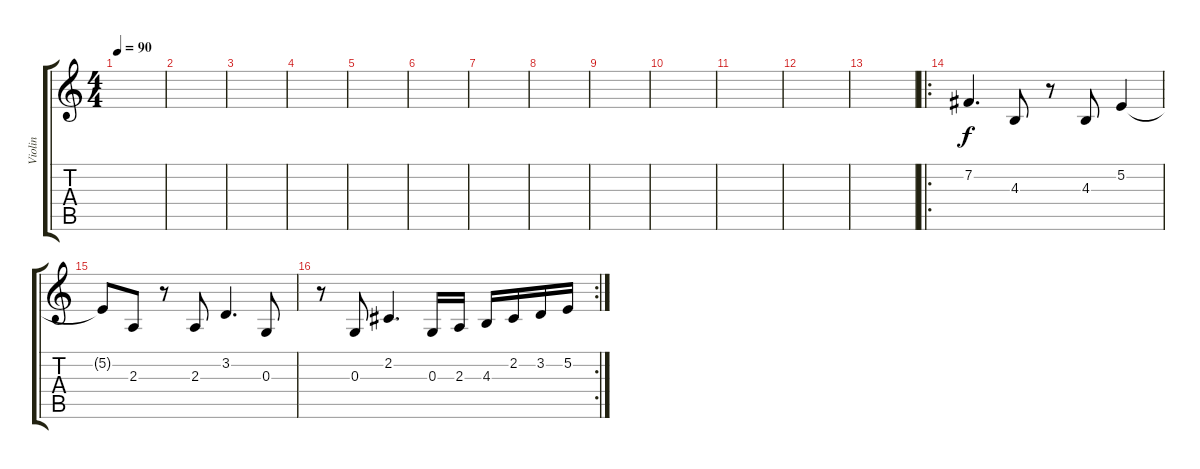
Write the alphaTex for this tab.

\track ("Violin" "Violin") {instrument stringensemble1}
\staff {score tabs}
\tuning (E4 B3 G3 D3 A2 E2) {hide}
\ts (4 4)
\tempo 90
\clef g2
\ks c
|
|
|
|
|
|
|
|
|
|
|
|
|
\ro
7.2.4{d} 4.3.8 r.8 4.3.8 5.2.4 |
5.2{t}.8 2.3.8 r.8 2.3.8 3.2.4{d} 0.3.8 |
\rc 2
r.8 0.3.8 2.2.4{d} 0.3.16 2.3.16 4.3.16 2.2.16 3.2.16 5.2.16
